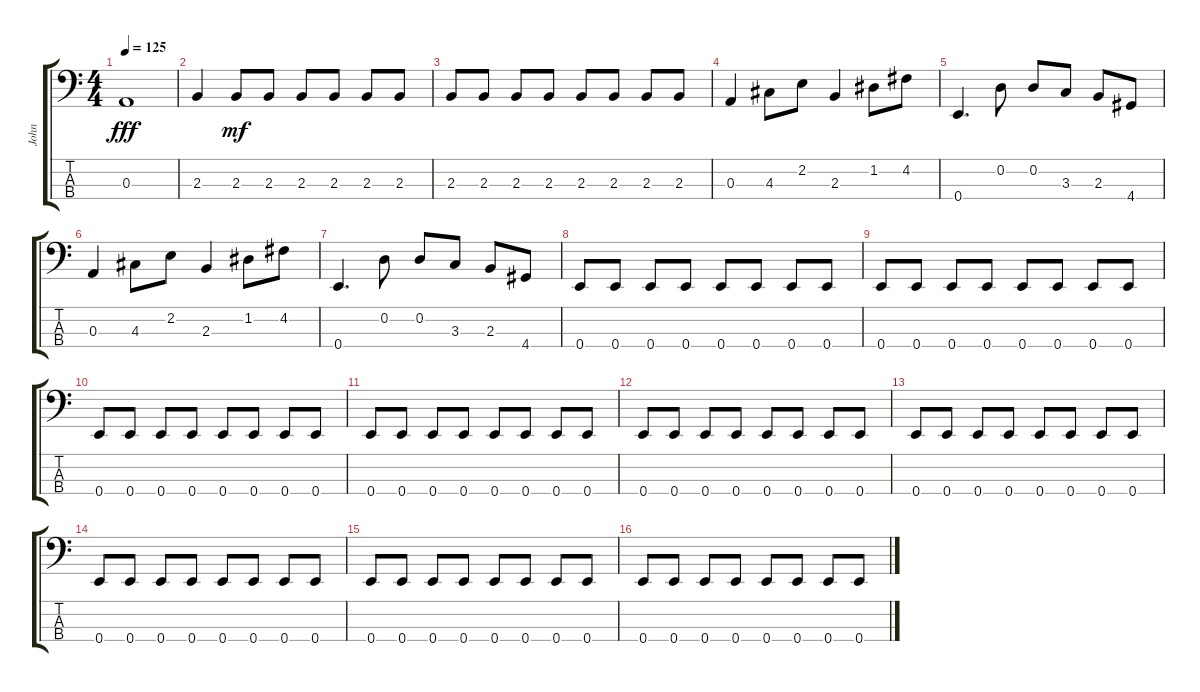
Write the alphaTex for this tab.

\track ("John" "John") {instrument electricbassfinger}
\staff {score tabs}
\tuning (G2 D2 A1 E1) {hide}
\ts (4 4)
\tempo 125
\clef f4
\ks c
0.3.1{dy fff} |
2.3.4 2.3.8{dy mf} 2.3.8 2.3.8 2.3.8 2.3.8 2.3.8 |
2.3.8 2.3.8 2.3.8 2.3.8 2.3.8 2.3.8 2.3.8 2.3.8 |
0.3.4 4.3.8 2.2.8 2.3.4 1.2.8 4.2.8 |
0.4.4{d} 0.2.8 0.2.8 3.3.8 2.3.8 4.4.8 |
0.3.4 4.3.8 2.2.8 2.3.4 1.2.8 4.2.8 |
0.4.4{d} 0.2.8 0.2.8 3.3.8 2.3.8 4.4.8 |
0.4.8 0.4.8 0.4.8 0.4.8 0.4.8 0.4.8 0.4.8 0.4.8 |
0.4.8 0.4.8 0.4.8 0.4.8 0.4.8 0.4.8 0.4.8 0.4.8 |
0.4.8 0.4.8 0.4.8 0.4.8 0.4.8 0.4.8 0.4.8 0.4.8 |
0.4.8 0.4.8 0.4.8 0.4.8 0.4.8 0.4.8 0.4.8 0.4.8 |
0.4.8 0.4.8 0.4.8 0.4.8 0.4.8 0.4.8 0.4.8 0.4.8 |
0.4.8 0.4.8 0.4.8 0.4.8 0.4.8 0.4.8 0.4.8 0.4.8 |
0.4.8 0.4.8 0.4.8 0.4.8 0.4.8 0.4.8 0.4.8 0.4.8 |
0.4.8 0.4.8 0.4.8 0.4.8 0.4.8 0.4.8 0.4.8 0.4.8 |
0.4.8 0.4.8 0.4.8 0.4.8 0.4.8 0.4.8 0.4.8 0.4.8
